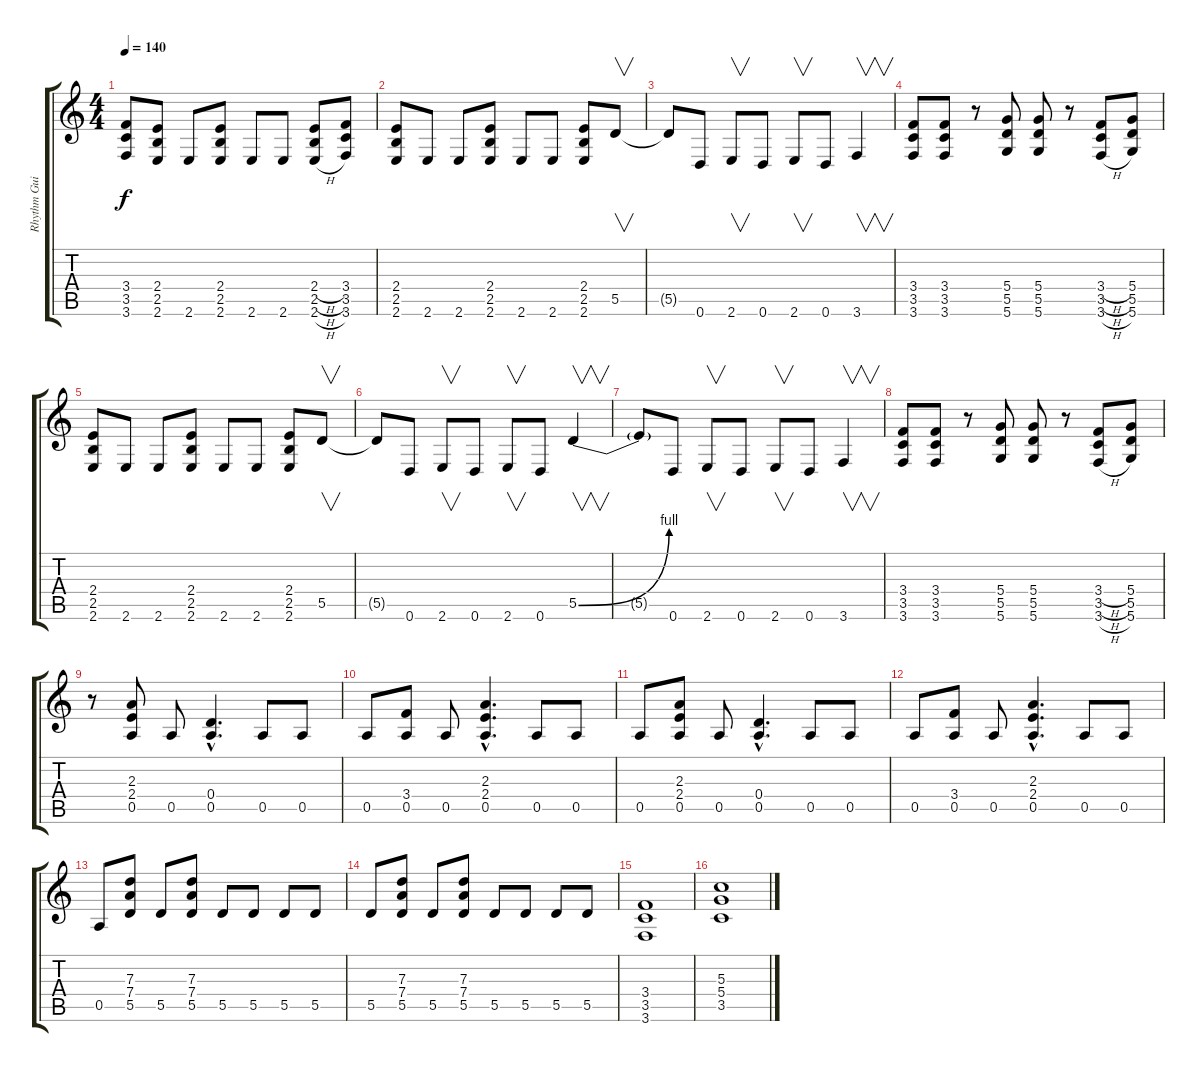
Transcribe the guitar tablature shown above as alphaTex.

\track ("Rhythm Guitar" "Rhythm Gui") {instrument distortionguitar}
\staff {score tabs}
\tuning (E4 B3 G3 D3 A2 D2) {hide}
\ts (4 4)
\tempo 140
\clef g2
\ks c
(3.4 3.5 3.6).8{dy f} (2.4 2.5 2.6).8 2.6.8 (2.4 2.5 2.6).8 2.6.8 2.6.8 (2.4{h} 2.5{h} 2.6{h}).8 (3.4 3.5 3.6).8 |
(2.4 2.5 2.6).8 2.6.8 2.6.8 (2.4 2.5 2.6).8 2.6.8 2.6.8 (2.4 2.5 2.6).8 5.5.8{v instrument guitarharmonics} |
5.5{t}.8 0.6.8 2.6.8{v} 0.6.8 2.6.8{v} 0.6.8 3.6.4{v} |
(3.4 3.5 3.6).8{instrument distortionguitar} (3.4 3.5 3.6).8 r.8 (5.4 5.5 5.6).8 (5.4 5.5 5.6).8 r.8 (3.4{h} 3.5{h} 3.6{h}).8 (5.4 5.5 5.6).8 |
(2.4 2.5 2.6).8 2.6.8 2.6.8 (2.4 2.5 2.6).8 2.6.8 2.6.8 (2.4 2.5 2.6).8 5.5.8{v instrument guitarharmonics} |
5.5{t}.8 0.6.8 2.6.8{v} 0.6.8 2.6.8{v} 0.6.8 5.5{be (bend 0 0 60 4)}.4{v} |
5.5{t}.8 0.6.8 2.6.8{v} 0.6.8 2.6.8{v} 0.6.8 3.6.4{v} |
(3.4 3.5 3.6).8{instrument distortionguitar} (3.4 3.5 3.6).8 r.8 (5.4 5.5 5.6).8 (5.4 5.5 5.6).8 r.8 (3.4{h} 3.5{h} 3.6{h}).8 (5.4 5.5 5.6).8 |
r.8 (2.3 2.4 0.5).8 0.5.8 (0.4{hac} 0.5{hac}).4{d} 0.5.8 0.5.8 |
0.5.8 (3.4 0.5).8 0.5.8 (2.3{hac} 2.4{hac} 0.5{hac}).4{d} 0.5.8 0.5.8 |
0.5.8 (2.3 2.4 0.5).8 0.5.8 (0.4{hac} 0.5{hac}).4{d} 0.5.8 0.5.8 |
0.5.8 (3.4 0.5).8 0.5.8 (2.3{hac} 2.4{hac} 0.5{hac}).4{d} 0.5.8 0.5.8 |
0.5.8 (7.3 7.4 5.5).8 5.5.8 (7.3 7.4 5.5).8 5.5.8 5.5.8 5.5.8 5.5.8 |
5.5.8 (7.3 7.4 5.5).8 5.5.8 (7.3 7.4 5.5).8 5.5.8 5.5.8 5.5.8 5.5.8 |
(3.4 3.5 3.6).1 |
(5.3 5.4 3.5).1
